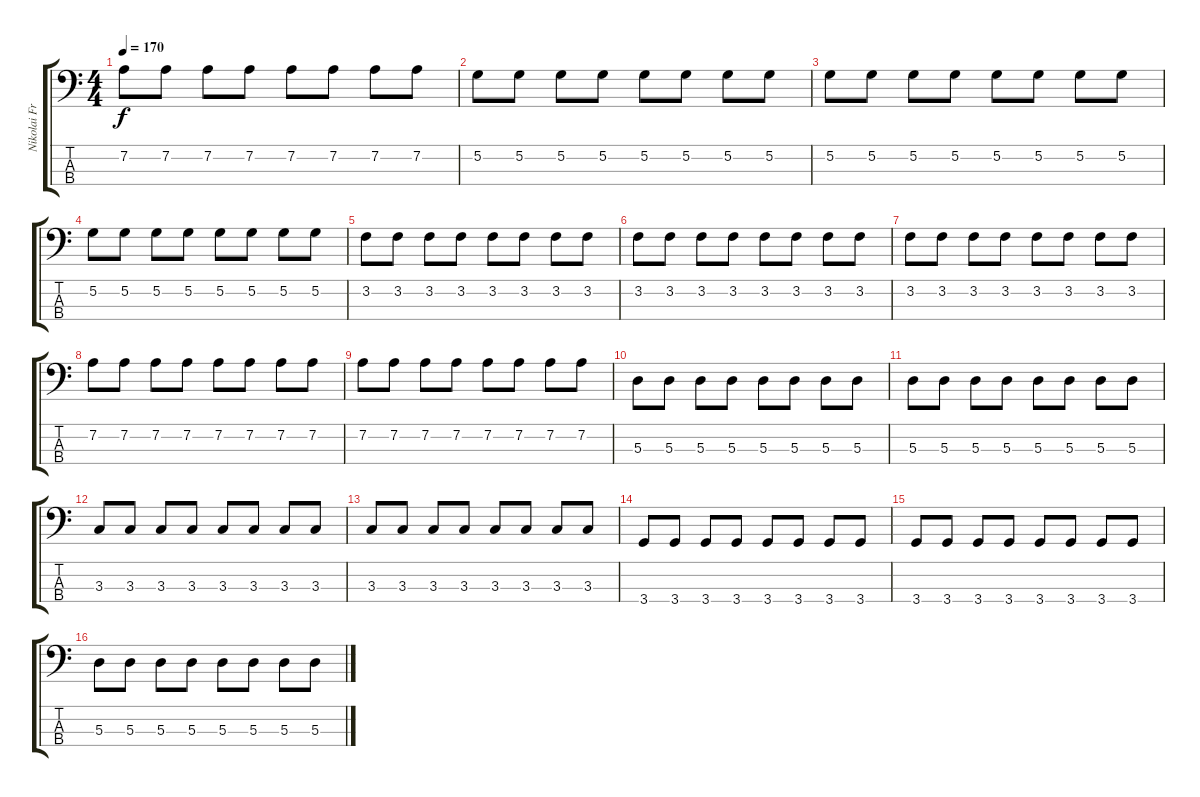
\track ("Nikolai Fraiture" "Nikolai Fr") {instrument electricbassfinger}
\staff {score tabs}
\tuning (G2 D2 A1 E1) {hide}
\ts (4 4)
\tempo 170
\clef f4
\ks c
7.2.8{dy f} 7.2.8 7.2.8 7.2.8 7.2.8 7.2.8 7.2.8 7.2.8 |
5.2.8 5.2.8 5.2.8 5.2.8 5.2.8 5.2.8 5.2.8 5.2.8 |
5.2.8 5.2.8 5.2.8 5.2.8 5.2.8 5.2.8 5.2.8 5.2.8 |
5.2.8 5.2.8 5.2.8 5.2.8 5.2.8 5.2.8 5.2.8 5.2.8 |
3.2.8 3.2.8 3.2.8 3.2.8 3.2.8 3.2.8 3.2.8 3.2.8 |
3.2.8 3.2.8 3.2.8 3.2.8 3.2.8 3.2.8 3.2.8 3.2.8 |
3.2.8 3.2.8 3.2.8 3.2.8 3.2.8 3.2.8 3.2.8 3.2.8 |
7.2.8 7.2.8 7.2.8 7.2.8 7.2.8 7.2.8 7.2.8 7.2.8 |
7.2.8 7.2.8 7.2.8 7.2.8 7.2.8 7.2.8 7.2.8 7.2.8 |
5.3.8 5.3.8 5.3.8 5.3.8 5.3.8 5.3.8 5.3.8 5.3.8 |
5.3.8 5.3.8 5.3.8 5.3.8 5.3.8 5.3.8 5.3.8 5.3.8 |
3.3.8 3.3.8 3.3.8 3.3.8 3.3.8 3.3.8 3.3.8 3.3.8 |
3.3.8 3.3.8 3.3.8 3.3.8 3.3.8 3.3.8 3.3.8 3.3.8 |
3.4.8 3.4.8 3.4.8 3.4.8 3.4.8 3.4.8 3.4.8 3.4.8 |
3.4.8 3.4.8 3.4.8 3.4.8 3.4.8 3.4.8 3.4.8 3.4.8 |
5.3.8 5.3.8 5.3.8 5.3.8 5.3.8 5.3.8 5.3.8 5.3.8
